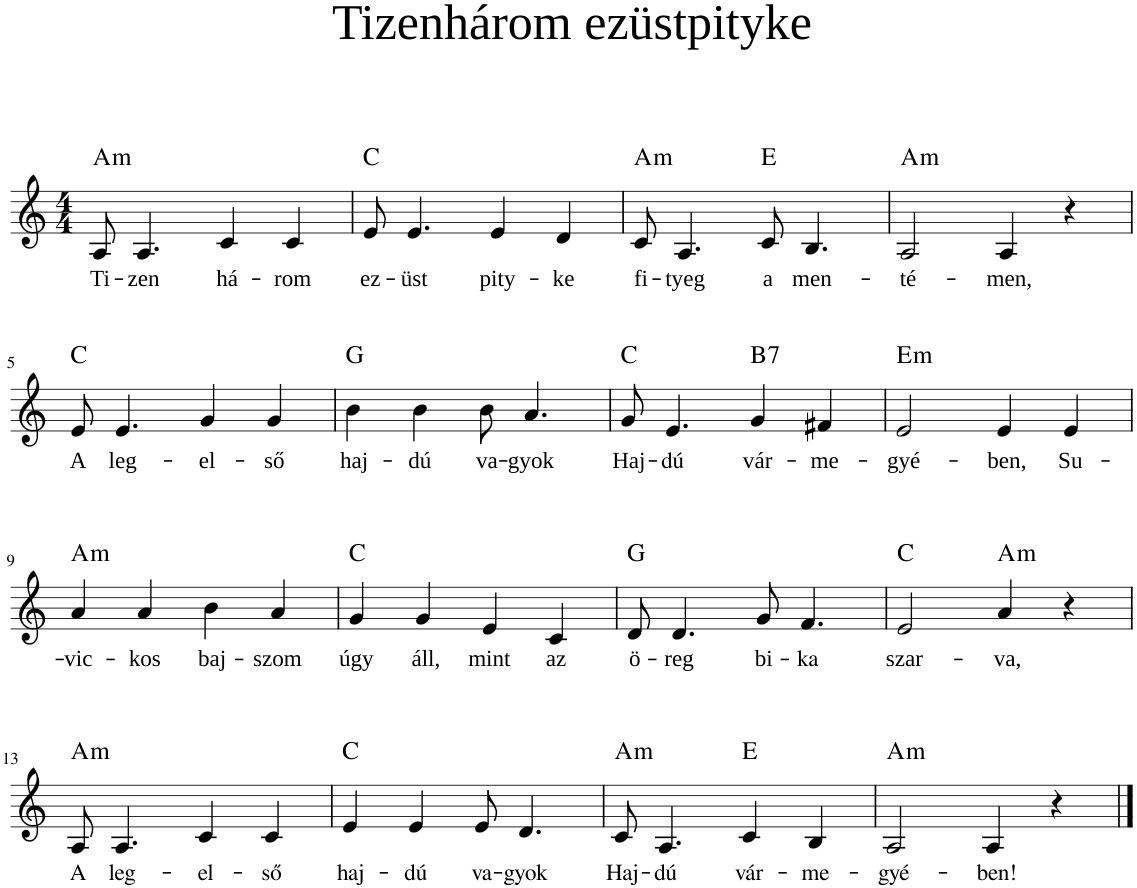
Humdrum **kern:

**kern	**text	**harte
*part1	*part1	*part1
*staff1	*staff1	*
*I"Piano	*	*
*I'Pno	*	*
*clefG2	*	*
*k[]	*	*
*M4/4	*	*
=1	=1	=1
!	!LO:LY:b	!LO:H:kt=m
8A/	Ti-	A:min
!	!LO:LY:b	!
4.A/	-zen	.
!	!LO:LY:b	!
4c/	há-	.
!	!LO:LY:b	!
4c/	-rom	.
=2	=2	=2
!	!LO:LY:b	!LO:H:kt=N.C.
8e/	ez-	N
!	!LO:LY:b	!
4.e/	-üst	.
!	!LO:LY:b	!
4e/	pity-	.
!	!LO:LY:b	!
4d/	-ke	.
=3	=3	=3
!	!LO:LY:b	!LO:H:kt=m
8c/	fi-	A:min
!	!LO:LY:b	!
4.A/	-tyeg	.
!	!LO:LY:b	!LO:H:kt=N.C.
8c/	a	N
!	!LO:LY:b	!
4.B/	men-	.
=4	=4	=4
!	!LO:LY:b	!LO:H:kt=m
2A/	-té-	A:min
!	!LO:LY:b	!
4A/	-men,	.
4r	.	.
!!LO:LB:g=z
=5	=5	=5
!	!LO:LY:b	!LO:H:kt=N.C.
8e/	A	N
!	!LO:LY:b	!
4.e/	leg-	.
!	!LO:LY:b	!
4g/	el-	.
!	!LO:LY:b	!
4g/	-ső	.
=6	=6	=6
!	!LO:LY:b	!LO:H:kt=N.C.
4b\	haj-	N
!	!LO:LY:b	!
4b\	-dú	.
!	!LO:LY:b	!
8b\	va-	.
!	!LO:LY:b	!
4.a/	-gyok	.
=7	=7	=7
!	!LO:LY:b	!LO:H:kt=N.C.
8g/	Haj-	N
!	!LO:LY:b	!
4.e/	-dú	.
!	!LO:LY:b	!LO:H:kt=7
4g/	vár-	B:7
!	!LO:LY:b	!
4f#X/	-me-	.
=8	=8	=8
!	!LO:LY:b	!LO:H:kt=m
2e/	-gyé-	E:min
!	!LO:LY:b	!
4e/	-ben,	.
!	!LO:LY:b	!
4e/	Su-	.
!!LO:LB:g=z
=9	=9	=9
!	!LO:LY:b	!LO:H:kt=m
4a/	-vic-	A:min
!	!LO:LY:b	!
4a/	-kos	.
!	!LO:LY:b	!
4b\	baj-	.
!	!LO:LY:b	!
4a/	-szom	.
=10	=10	=10
!	!LO:LY:b	!LO:H:kt=N.C.
4g/	úgy	N
!	!LO:LY:b	!
4g/	áll,	.
!	!LO:LY:b	!
4e/	mint	.
!	!LO:LY:b	!
4c/	az	.
=11	=11	=11
!	!LO:LY:b	!LO:H:kt=N.C.
8d/	ö-	N
!	!LO:LY:b	!
4.d/	-reg	.
!	!LO:LY:b	!
8g/	bi-	.
!	!LO:LY:b	!
4.f/	-ka	.
=12	=12	=12
!	!LO:LY:b	!LO:H:kt=N.C.
2e/	szar-	N
!	!LO:LY:b	!LO:H:kt=m
4a/	-va,	A:min
4r	.	.
!!LO:LB:g=z
=13	=13	=13
!	!LO:LY:b	!LO:H:kt=m
8A/	A	A:min
!	!LO:LY:b	!
4.A/	leg-	.
!	!LO:LY:b	!
4c/	-el-	.
!	!LO:LY:b	!
4c/	-ső	.
=14	=14	=14
!	!LO:LY:b	!LO:H:kt=N.C.
4e/	haj-	N
!	!LO:LY:b	!
4e/	-dú	.
!	!LO:LY:b	!
8e/	va-	.
!	!LO:LY:b	!
4.d/	-gyok	.
=15	=15	=15
!	!LO:LY:b	!LO:H:kt=m
8c/	Haj-	A:min
!	!LO:LY:b	!
4.A/	-dú	.
!	!LO:LY:b	!LO:H:kt=N.C.
4c/	vár-	N
!	!LO:LY:b	!
4B/	-me-	.
=16	=16	=16
!	!LO:LY:b	!LO:H:kt=m
2A/	-gyé-	A:min
!	!LO:LY:b	!
4A/	-ben!	.
4r	.	.
==	==	==
*-	*-	*-
